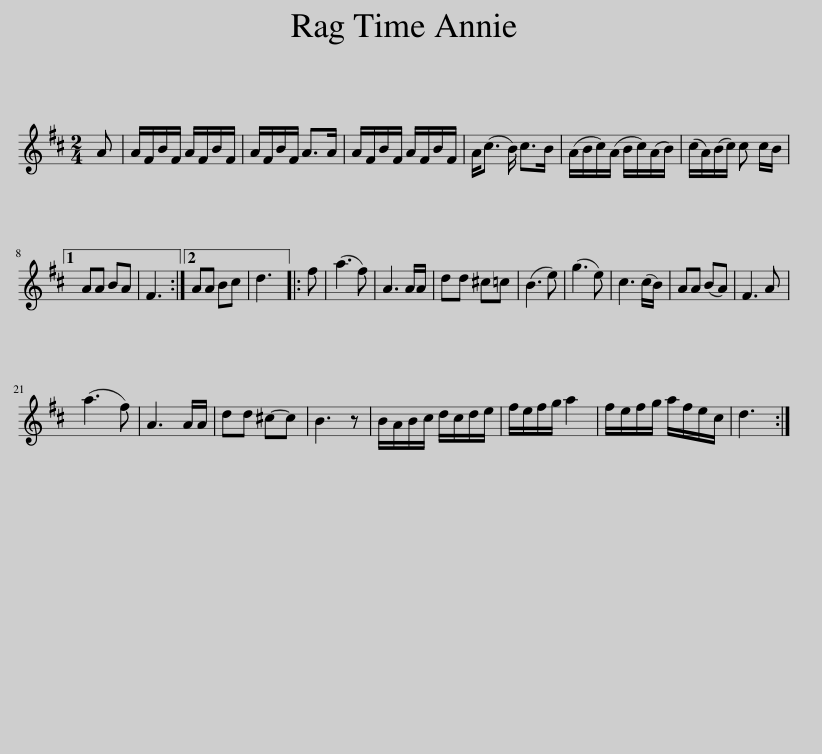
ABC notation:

X:1
L:1/8
M:2/4
I:linebreak $
K:D
V:1 treble
V:1
 A | A/F/B/F/ A/F/B/F/ | A/F/B/F/ A>A | A/F/B/F/ A/F/B/F/ | A<(c B/) c>B | %5
 (A/B/c/)(A/ B/c/)(A/B/) | (c/A/)(B/c/) c c/B/ |1$ AA BA | F3 :|2 AA Bc | %10
 d3 |: f | (a3 f) | A3 A/A/ | dd ^c=c | %15
 (B3 e) | (g3 e) | c3 (c/B/) | AA (BA) | F3 A |$ %20
 (a3 f) | A3 A/A/ | dd ^c-c | B3 z | B/A/B/c/ d/c/d/e/ | %25
 f/e/f/g/ a2 | f/e/f/g/ a/f/e/c/ | d3 :| %28
